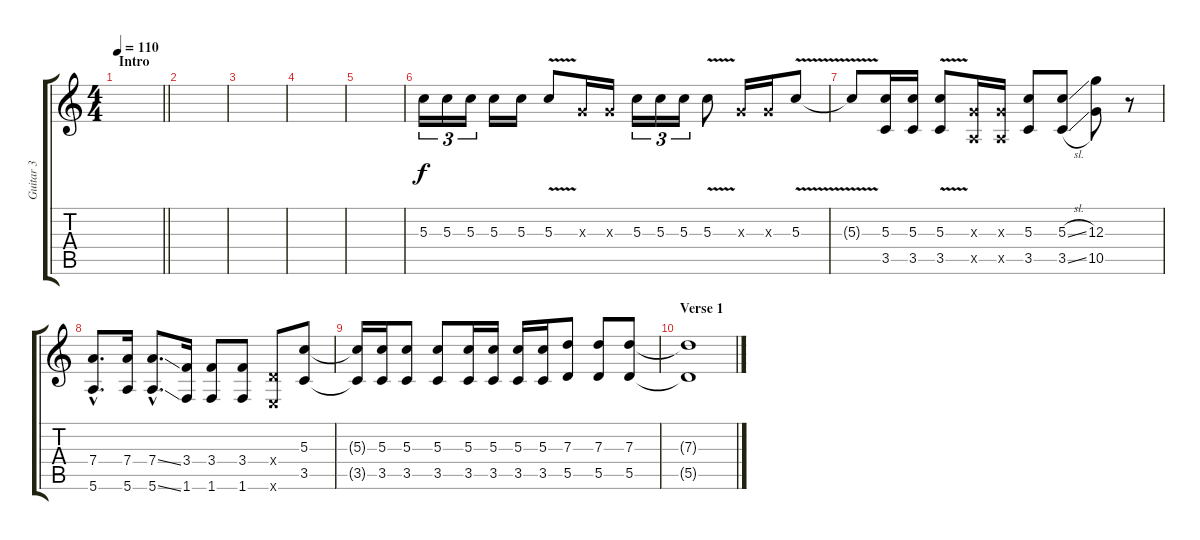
\track ("Guitar 3" "Guitar 3") {instrument distortionguitar}
\staff {score tabs}
\tuning (E4 B3 G3 D3 A2 E2) {hide}
\ts (4 4)
\section ("" "Intro")
\tempo 110
\clef g2
\barLineRight lightlight
\ks c
|
|
|
|
|
5.3.16{tu (3 2)} 5.3.16{tu (3 2)} 5.3.16{tu (3 2)} 5.3.16 5.3.16 5.3{v}.8 0.3{x}.16 0.3{x}.16 5.3.16{tu (3 2)} 5.3.16{tu (3 2)} 5.3.16{tu (3 2)} 5.3{v}.8 0.3{x}.16 0.3{x}.16 5.3{v}.8 |
5.3{t}.8 (5.3 3.5).16 (5.3 3.5).16 (5.3{v} 3.5{v}).8 (0.3{x} 0.5{x}).16 (0.3{x} 0.5{x}).16 (5.3 3.5).8 (5.3{sl} 3.5{sl}).8 (12.3 10.5).8 r.8 |
(7.4{hac} 5.6{hac}).8{d} (7.4 5.6).16 (7.4{ss hac} 5.6{ss hac}).8{d} (3.4 1.6).16 (3.4 1.6).8 (3.4 1.6).8 (0.4{x} 0.6{x}).8 (5.3 3.5).8 |
(5.3{t} 3.5{t}).16 (5.3 3.5).16 (5.3 3.5).8 (5.3 3.5).8 (5.3 3.5).16 (5.3 3.5).16 (5.3 3.5).16 (5.3 3.5).16 (7.3 5.5).8 (7.3 5.5).8 (7.3 5.5).8 |
\section ("" "Verse 1")
(7.3{t} 5.5{t}).1{volume 0}
